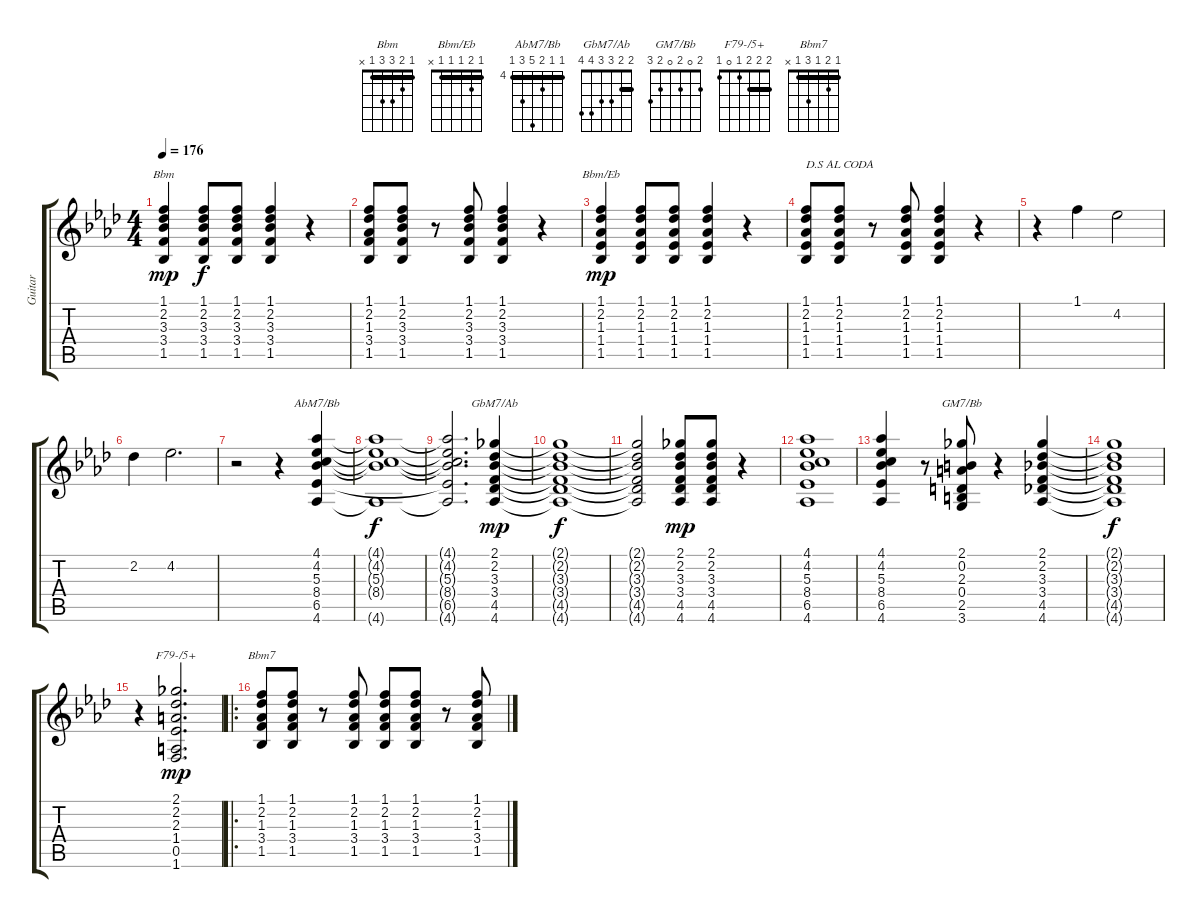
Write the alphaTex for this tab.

\track ("Guitar" "Guitar") {instrument electricguitarjazz}
\staff {score tabs}
\tuning (E4 B3 G3 D3 A2 E2) {hide}
\chord ("Bbm" 1 2 3 3 1 x) {barre 1}
\chord ("Bbm/Eb" 1 2 1 1 1 x) {barre 1}
\chord ("AbM7/Bb" 4 4 5 8 6 4) {firstfret 4 barre 4}
\chord ("GbM7/Ab" 2 2 3 3 4 4) {barre 2}
\chord ("GM7/Bb" 2 0 2 0 2 3)
\chord ("F79-/5+" 2 2 2 1 0 1) {barre 2}
\chord ("Bbm7" 1 2 1 3 1 x) {barre 1}
\ts (4 4)
\tempo 176
\clef g2
\ks ab
(1.1 2.2 3.3 3.4 1.5).4{ch "Bbm" dy mp} (1.1 2.2 3.3 3.4 1.5).8{dy f} (1.1 2.2 3.3 3.4 1.5).8 (1.1 2.2 3.3 3.4 1.5).4 r.4 |
(1.1 2.2 1.3 3.4 1.5).8 (1.1 2.2 3.3 3.4 1.5).8 r.8 (1.1 2.2 3.3 3.4 1.5).8 (1.1 2.2 3.3 3.4 1.5).4 r.4 |
(1.1 2.2 1.3 1.4 1.5).4{ch "Bbm/Eb" dy mp} (1.1 2.2 1.3 1.4 1.5).8 (1.1 2.2 1.3 1.4 1.5).8 (1.1 2.2 1.3 1.4 1.5).4 r.4 |
(1.1 2.2 1.3 1.4 1.5).8{txt "D.S AL CODA"} (1.1 2.2 1.3 1.4 1.5).8 r.8 (1.1 2.2 1.3 1.4 1.5).8 (1.1 2.2 1.3 1.4 1.5).4 r.4 |
r.4 1.1.4 4.2.2 |
2.2.4 4.2.2{d} |
r.2 r.4 (4.1 4.2 5.3 8.4 6.5 4.6).4{ch "AbM7/Bb"} |
(4.1{t} 4.2{t} 5.3{t} 8.4{t} 4.6{t}).1{dy f} |
(4.1{t} 4.2{t} 5.3{t} 8.4{t} 6.5{t} 4.6{t}).2{d} (2.1 2.2 3.3 3.4 4.5 4.6).4{ch "GbM7/Ab" dy mp} |
(2.1{t} 2.2{t} 3.3{t} 3.4{t} 4.5{t} 4.6{t}).1{dy f} |
(2.1{t} 2.2{t} 3.3{t} 3.4{t} 4.5{t} 4.6{t}).2 (2.1 2.2 3.3 3.4 4.5 4.6).8{dy mp} (2.1 2.2 3.3 3.4 4.5 4.6).8 r.4 |
(4.1 4.2 5.3 8.4 6.5 4.6).1 |
(4.1 4.2 5.3 8.4 6.5 4.6).4 r.8 (2.1 0.2 2.3 0.4 2.5 3.6).8{ch "GM7/Bb"} r.4 (2.1 2.2 3.3 3.4 4.5 4.6).4 |
(2.1{t} 2.2{t} 3.3{t} 3.4{t} 4.5{t} 4.6{t}).1{dy f} |
r.4 (2.1 2.2 2.3 1.4 0.5 1.6).2{d ch "F79-/5+" dy mp} |
\ro
(1.1 2.2 1.3 3.4 1.5).8{ch "Bbm7"} (1.1 2.2 1.3 3.4 1.5).8 r.8 (1.1 2.2 1.3 3.4 1.5).8 (1.1 2.2 1.3 3.4 1.5).8 (1.1 2.2 1.3 3.4 1.5).8 r.8 (1.1 2.2 1.3 3.4 1.5).8
